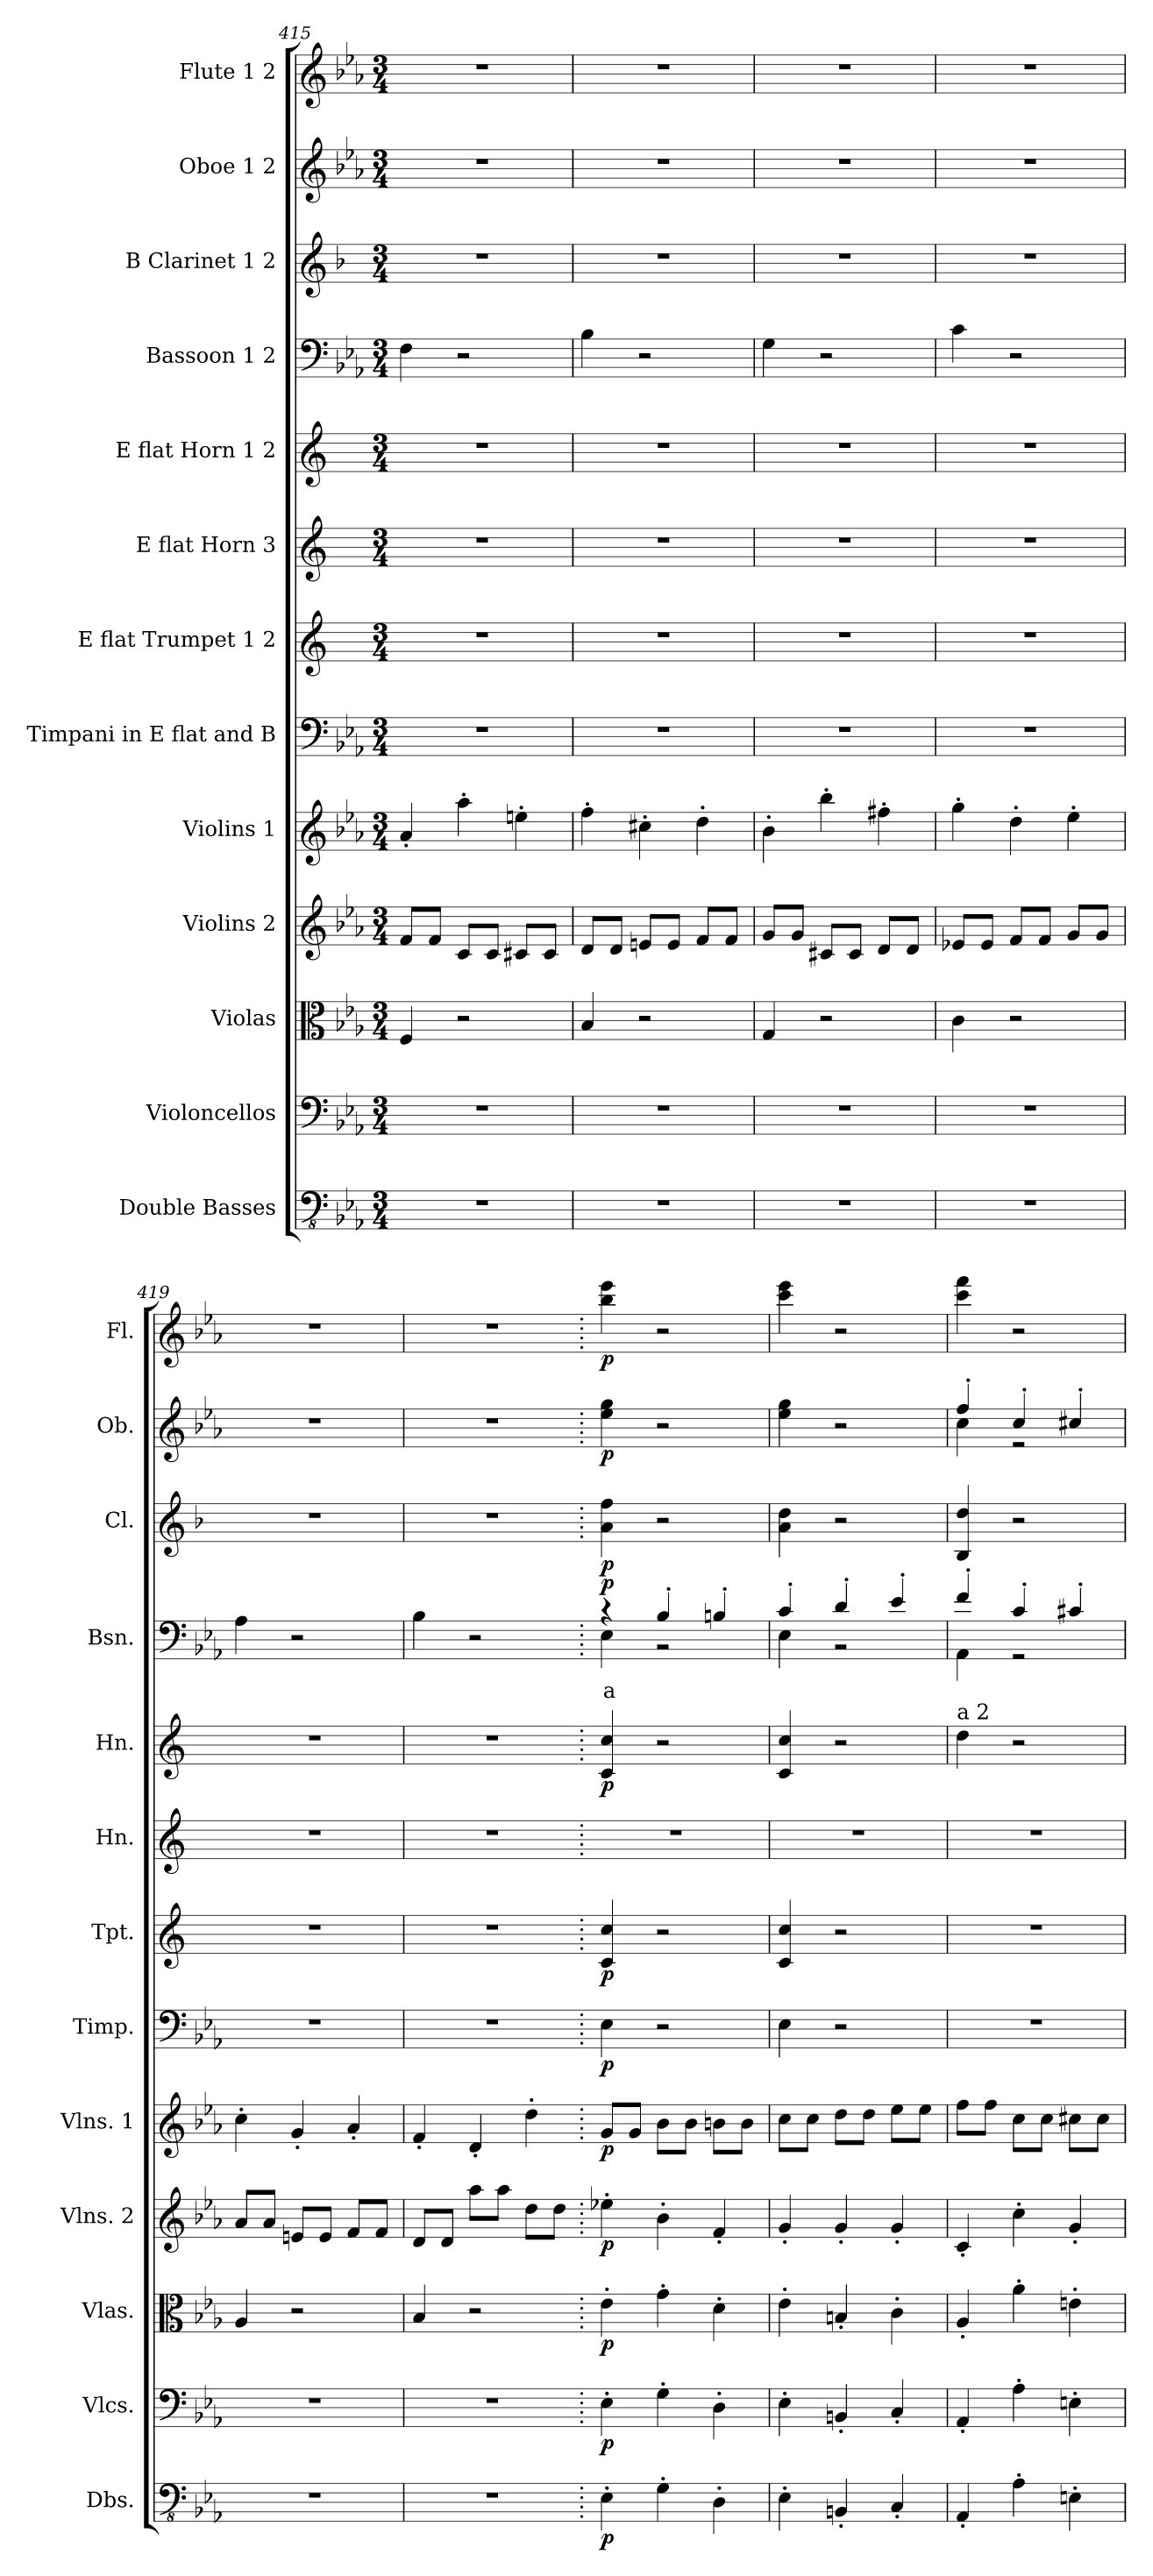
**kern	**dynam	**kern	**dynam	**kern	**dynam	**kern	**dynam	**kern	**dynam	**kern	**dynam	**kern	**dynam	**kern	**kern	**dynam	**kern	**text	**dynam	**kern	**dynam	**kern	**dynam	**kern	**dynam
*part13	*part13	*part12	*part12	*part11	*part11	*part10	*part10	*part9	*part9	*part8	*part8	*part7	*part7	*part6	*part5	*part5	*part4	*part4	*part4	*part3	*part3	*part2	*part2	*part1	*part1
*staff13	*staff13	*staff12	*staff12	*staff11	*staff11	*staff10	*staff10	*staff9	*staff9	*staff8	*staff8	*staff7	*staff7	*staff6	*staff5	*staff5	*staff4	*staff4	*staff4	*staff3	*staff3	*staff2	*staff2	*staff1	*staff1
*I"Double Basses	*	*I"Violoncellos	*	*I"Violas	*	*I"Violins 2	*	*I"Violins 1	*	*I"Timpani in E flat and B	*	*I"E flat Trumpet 1 2	*	*I"E flat Horn 3	*I"E flat Horn  1 2	*	*I"Bassoon 1 2	*	*	*I"B Clarinet 1 2	*	*I"Oboe 1 2	*	*I"Flute 1 2	*
*I'Dbs.	*	*I'Vlcs.	*	*I'Vlas.	*	*I'Vlns. 2	*	*I'Vlns. 1	*	*I'Timp.	*	*I'Tpt.	*	*I'Hn.	*I'Hn.	*	*I'Bsn.	*	*	*I'Cl.	*	*I'Ob.	*	*I'Fl.	*
*clefFv4	*	*clefF4	*	*clefC3	*	*clefG2	*	*clefG2	*	*clefF4	*	*clefG2	*	*clefG2	*clefG2	*	*clefF4	*	*	*clefG2	*	*clefG2	*	*clefG2	*
*	*	*	*	*	*	*	*	*	*	*	*	*ITrd-2c-3	*	*ITrd5c9	*ITrd5c9	*	*	*	*	*ITrd1c2	*	*	*	*	*
*k[b-e-a-]	*	*k[b-e-a-]	*	*k[b-e-a-]	*	*k[b-e-a-]	*	*k[b-e-a-]	*	*k[b-e-a-]	*	*k[b-e-a-]	*	*k[b-e-a-]	*k[b-e-a-]	*	*k[b-e-a-]	*	*	*k[b-e-a-]	*	*k[b-e-a-]	*	*k[b-e-a-]	*
*M3/4	*	*M3/4	*	*M3/4	*	*M3/4	*	*M3/4	*	*M3/4	*	*M3/4	*	*M3/4	*M3/4	*	*M3/4	*	*	*M3/4	*	*M3/4	*	*M3/4	*
=415	=415	=415	=415	=415	=415	=415	=415	=415	=415	=415	=415	=415	=415	=415	=415	=415	=415	=415	=415	=415	=415	=415	=415	=415	=415
2.r	.	2.r	.	4F/	.	8f/L	.	4a-'/	.	2.r	.	2.r	.	2.r	2.r	.	4F\	.	.	2.r	.	2.r	.	2.r	.
.	.	.	.	.	.	8f/J	.	.	.	.	.	.	.	.	.	.	.	.	.	.	.	.	.	.	.
.	.	.	.	2r	.	8c/L	.	4aa-'\	.	.	.	.	.	.	.	.	2r	.	.	.	.	.	.	.	.
.	.	.	.	.	.	8c/J	.	.	.	.	.	.	.	.	.	.	.	.	.	.	.	.	.	.	.
.	.	.	.	.	.	8c#X/L	.	4een'\	.	.	.	.	.	.	.	.	.	.	.	.	.	.	.	.	.
.	.	.	.	.	.	8c#/J	.	.	.	.	.	.	.	.	.	.	.	.	.	.	.	.	.	.	.
=416	=416	=416	=416	=416	=416	=416	=416	=416	=416	=416	=416	=416	=416	=416	=416	=416	=416	=416	=416	=416	=416	=416	=416	=416	=416
2.r	.	2.r	.	4B-/	.	8d/L	.	4ff'\	.	2.r	.	2.r	.	2.r	2.r	.	4B-\	.	.	2.r	.	2.r	.	2.r	.
.	.	.	.	.	.	8d/J	.	.	.	.	.	.	.	.	.	.	.	.	.	.	.	.	.	.	.
.	.	.	.	2r	.	8en/L	.	4cc#X'\	.	.	.	.	.	.	.	.	2r	.	.	.	.	.	.	.	.
.	.	.	.	.	.	8e/J	.	.	.	.	.	.	.	.	.	.	.	.	.	.	.	.	.	.	.
.	.	.	.	.	.	8f/L	.	4dd'\	.	.	.	.	.	.	.	.	.	.	.	.	.	.	.	.	.
.	.	.	.	.	.	8f/J	.	.	.	.	.	.	.	.	.	.	.	.	.	.	.	.	.	.	.
=417	=417	=417	=417	=417	=417	=417	=417	=417	=417	=417	=417	=417	=417	=417	=417	=417	=417	=417	=417	=417	=417	=417	=417	=417	=417
2.r	.	2.r	.	4G/	.	8g/L	.	4b-'\	.	2.r	.	2.r	.	2.r	2.r	.	4G\	.	.	2.r	.	2.r	.	2.r	.
.	.	.	.	.	.	8g/J	.	.	.	.	.	.	.	.	.	.	.	.	.	.	.	.	.	.	.
.	.	.	.	2r	.	8c#X/L	.	4bb-'\	.	.	.	.	.	.	.	.	2r	.	.	.	.	.	.	.	.
.	.	.	.	.	.	8c#/J	.	.	.	.	.	.	.	.	.	.	.	.	.	.	.	.	.	.	.
.	.	.	.	.	.	8d/L	.	4ff#X'\	.	.	.	.	.	.	.	.	.	.	.	.	.	.	.	.	.
.	.	.	.	.	.	8d/J	.	.	.	.	.	.	.	.	.	.	.	.	.	.	.	.	.	.	.
=418	=418	=418	=418	=418	=418	=418	=418	=418	=418	=418	=418	=418	=418	=418	=418	=418	=418	=418	=418	=418	=418	=418	=418	=418	=418
2.r	.	2.r	.	4c\	.	8e-X/L	.	4gg'\	.	2.r	.	2.r	.	2.r	2.r	.	4c\	.	.	2.r	.	2.r	.	2.r	.
.	.	.	.	.	.	8e-/J	.	.	.	.	.	.	.	.	.	.	.	.	.	.	.	.	.	.	.
.	.	.	.	2r	.	8f/L	.	4dd'\	.	.	.	.	.	.	.	.	2r	.	.	.	.	.	.	.	.
.	.	.	.	.	.	8f/J	.	.	.	.	.	.	.	.	.	.	.	.	.	.	.	.	.	.	.
.	.	.	.	.	.	8g/L	.	4ee-'\	.	.	.	.	.	.	.	.	.	.	.	.	.	.	.	.	.
.	.	.	.	.	.	8g/J	.	.	.	.	.	.	.	.	.	.	.	.	.	.	.	.	.	.	.
=419	=419	=419	=419	=419	=419	=419	=419	=419	=419	=419	=419	=419	=419	=419	=419	=419	=419	=419	=419	=419	=419	=419	=419	=419	=419
2.r	.	2.r	.	4A-/	.	8a-/L	.	4cc'\	.	2.r	.	2.r	.	2.r	2.r	.	4A-\	.	.	2.r	.	2.r	.	2.r	.
.	.	.	.	.	.	8a-/J	.	.	.	.	.	.	.	.	.	.	.	.	.	.	.	.	.	.	.
.	.	.	.	2r	.	8en/L	.	4g'/	.	.	.	.	.	.	.	.	2r	.	.	.	.	.	.	.	.
.	.	.	.	.	.	8e/J	.	.	.	.	.	.	.	.	.	.	.	.	.	.	.	.	.	.	.
.	.	.	.	.	.	8f/L	.	4a-'/	.	.	.	.	.	.	.	.	.	.	.	.	.	.	.	.	.
.	.	.	.	.	.	8f/J	.	.	.	.	.	.	.	.	.	.	.	.	.	.	.	.	.	.	.
=420	=420	=420	=420	=420	=420	=420	=420	=420	=420	=420	=420	=420	=420	=420	=420	=420	=420	=420	=420	=420	=420	=420	=420	=420	=420
2.r	.	2.r	.	4B-/	.	8d/L	.	4f'/	.	2.r	.	2.r	.	2.r	2.r	.	4B-\	.	.	2.r	.	2.r	.	2.r	.
.	.	.	.	.	.	8d/J	.	.	.	.	.	.	.	.	.	.	.	.	.	.	.	.	.	.	.
.	.	.	.	2r	.	8aa-\L	.	4d'/	.	.	.	.	.	.	.	.	2r	.	.	.	.	.	.	.	.
.	.	.	.	.	.	8aa-\J	.	.	.	.	.	.	.	.	.	.	.	.	.	.	.	.	.	.	.
.	.	.	.	.	.	8dd\L	.	4dd'\	.	.	.	.	.	.	.	.	.	.	.	.	.	.	.	.	.
.	.	.	.	.	.	8dd\J	.	.	.	.	.	.	.	.	.	.	.	.	.	.	.	.	.	.	.
=421.	=421.	=421.	=421.	=421.	=421.	=421.	=421.	=421.	=421.	=421.	=421.	=421.	=421.	=421.	=421.	=421.	=421.	=421.	=421.	=421.	=421.	=421.	=421.	=421.	=421.
*	*	*	*	*	*	*	*	*	*	*	*	*	*	*	*	*	*^	*	*	*	*	*	*	*	*
!	!LO:DY:b	!	!LO:DY:b	!	!LO:DY:b	!	!LO:DY:b	!	!LO:DY:b	!	!LO:DY:b	!	!LO:DY:b	!	!	!LO:DY:b	!	!	!	!LO:DY:b	!	!LO:DY:b	!	!LO:DY:b	!	!LO:DY:b
4EE-'\	p	4E-'\	p	4e-'\	p	4ee-X'\	p	8g/L	p	4E-\	p	4e-/ 4ee-/	p	2.r	4E-/ 4e-/	p	4r	4E-\	a	p	4g\ 4ee-\	p	4ee-\ 4gg\	p	4bb-\ 4eee-\	p
.	.	.	.	.	.	.	.	8g/J	.	.	.	.	.	.	.	.	.	.	.	.	.	.	.	.	.	.
4GG'\	.	4G'\	.	4g'\	.	4b-'\	.	8b-\L	.	2r	.	2r	.	.	2r	.	4B-'/	2r	.	.	2r	.	2r	.	2r	.
.	.	.	.	.	.	.	.	8b-\J	.	.	.	.	.	.	.	.	.	.	.	.	.	.	.	.	.	.
4DD'\	.	4D'\	.	4d'\	.	4f'/	.	8bn\L	.	.	.	.	.	.	.	.	4Bn'/	.	.	.	.	.	.	.	.	.
.	.	.	.	.	.	.	.	8b\J	.	.	.	.	.	.	.	.	.	.	.	.	.	.	.	.	.	.
=422	=422	=422	=422	=422	=422	=422	=422	=422	=422	=422	=422	=422	=422	=422	=422	=422	=422	=422	=422	=422	=422	=422	=422	=422	=422	=422
4EE-'\	.	4E-'\	.	4e-'\	.	4g'/	.	8cc\L	.	4E-\	.	4e-/ 4ee-/	.	2.r	4E-/ 4e-/	.	4c'/	4E-\	.	.	4g\ 4cc\	.	4ee-\ 4gg\	.	4ccc\ 4eee-\	.
.	.	.	.	.	.	.	.	8cc\J	.	.	.	.	.	.	.	.	.	.	.	.	.	.	.	.	.	.
4BBBn'/	.	4BBn'/	.	4Bn'/	.	4g'/	.	8dd\L	.	2r	.	2r	.	.	2r	.	4d'/	2r	.	.	2r	.	2r	.	2r	.
.	.	.	.	.	.	.	.	8dd\J	.	.	.	.	.	.	.	.	.	.	.	.	.	.	.	.	.	.
4CC'/	.	4C'/	.	4c'\	.	4g'/	.	8ee-\L	.	.	.	.	.	.	.	.	4e-'/	.	.	.	.	.	.	.	.	.
.	.	.	.	.	.	.	.	8ee-\J	.	.	.	.	.	.	.	.	.	.	.	.	.	.	.	.	.	.
=423	=423	=423	=423	=423	=423	=423	=423	=423	=423	=423	=423	=423	=423	=423	=423	=423	=423	=423	=423	=423	=423	=423	=423	=423	=423	=423
*	*	*	*	*	*	*	*	*	*	*	*	*	*	*	*	*	*	*	*	*	*	*	*^	*	*	*
!	!	!	!	!	!	!	!	!	!	!	!	!	!	!	!LO:TX:a:t=a 2	!	!	!	!	!	!	!	!	!	!	!	!
4AAA-'/	.	4AA-'/	.	4A-'/	.	4c'/	.	8ff\L	.	2.r	.	2.r	.	2.r	4f\	.	4f'/	4AA-\	.	.	4A-/ 4cc/	.	4ff'/	4cc\	.	4ccc\ 4fff\	.
.	.	.	.	.	.	.	.	8ff\J	.	.	.	.	.	.	.	.	.	.	.	.	.	.	.	.	.	.	.
4AA-'\	.	4A-'\	.	4a-'\	.	4cc'\	.	8cc\L	.	.	.	.	.	.	2r	.	4c'/	2r	.	.	2r	.	4cc'/	2r	.	2r	.
.	.	.	.	.	.	.	.	8cc\J	.	.	.	.	.	.	.	.	.	.	.	.	.	.	.	.	.	.	.
4EEn'\	.	4En'\	.	4en'\	.	4g'/	.	8cc#X\L	.	.	.	.	.	.	.	.	4c#X'/	.	.	.	.	.	4cc#X'/	.	.	.	.
.	.	.	.	.	.	.	.	8cc#\J	.	.	.	.	.	.	.	.	.	.	.	.	.	.	.	.	.	.	.
*	*	*	*	*	*	*	*	*	*	*	*	*	*	*	*	*	*v	*v	*	*	*	*	*v	*v	*	*	*
=	=	=	=	=	=	=	=	=	=	=	=	=	=	=	=	=	=	=	=	=	=	=	=	=	=
*-	*-	*-	*-	*-	*-	*-	*-	*-	*-	*-	*-	*-	*-	*-	*-	*-	*-	*-	*-	*-	*-	*-	*-	*-	*-
